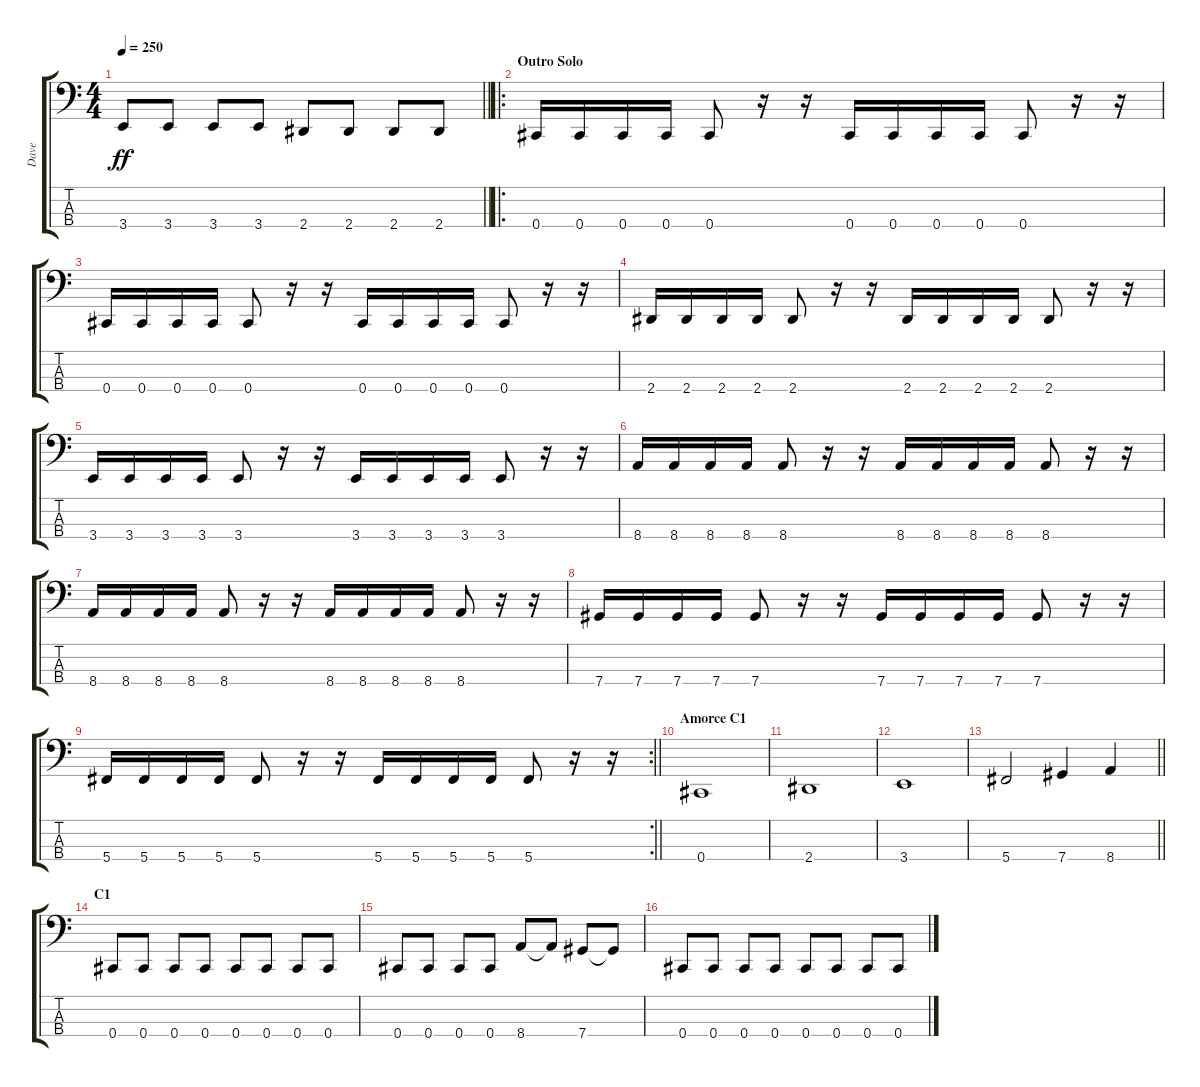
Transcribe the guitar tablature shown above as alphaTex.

\track ("Dave" "Dave") {instrument electricbassfinger}
\staff {score tabs}
\tuning (E2 B1 Gb1 Db1) {hide}
\ts (4 4)
\tempo 250
\clef f4
\barLineRight lightlight
\ks c
3.4.8{dy ff} 3.4.8 3.4.8 3.4.8 2.4.8 2.4.8 2.4.8 2.4.8 |
\ro
\section ("" "Outro Solo")
0.4.16 0.4.16 0.4.16 0.4.16 0.4.8 r.16 r.16 0.4.16 0.4.16 0.4.16 0.4.16 0.4.8 r.16 r.16 |
0.4.16 0.4.16 0.4.16 0.4.16 0.4.8 r.16 r.16 0.4.16 0.4.16 0.4.16 0.4.16 0.4.8 r.16 r.16 |
2.4.16 2.4.16 2.4.16 2.4.16 2.4.8 r.16 r.16 2.4.16 2.4.16 2.4.16 2.4.16 2.4.8 r.16 r.16 |
3.4.16 3.4.16 3.4.16 3.4.16 3.4.8 r.16 r.16 3.4.16 3.4.16 3.4.16 3.4.16 3.4.8 r.16 r.16 |
8.4.16 8.4.16 8.4.16 8.4.16 8.4.8 r.16 r.16 8.4.16 8.4.16 8.4.16 8.4.16 8.4.8 r.16 r.16 |
8.4.16 8.4.16 8.4.16 8.4.16 8.4.8 r.16 r.16 8.4.16 8.4.16 8.4.16 8.4.16 8.4.8 r.16 r.16 |
7.4.16 7.4.16 7.4.16 7.4.16 7.4.8 r.16 r.16 7.4.16 7.4.16 7.4.16 7.4.16 7.4.8 r.16 r.16 |
\rc 2
\barLineRight lightlight
5.4.16 5.4.16 5.4.16 5.4.16 5.4.8 r.16 r.16 5.4.16 5.4.16 5.4.16 5.4.16 5.4.8 r.16 r.16 |
\section ("" "Amorce C1")
0.4.1 |
2.4.1 |
3.4.1 |
\barLineRight lightlight
5.4.2 7.4.4 8.4.4 |
\section ("" "C1")
0.4.8 0.4.8 0.4.8 0.4.8 0.4.8 0.4.8 0.4.8 0.4.8 |
0.4.8 0.4.8 0.4.8 0.4.8 8.4.8 8.4{t}.8 7.4.8 7.4{t}.8 |
0.4.8 0.4.8 0.4.8 0.4.8 0.4.8 0.4.8 0.4.8 0.4.8
